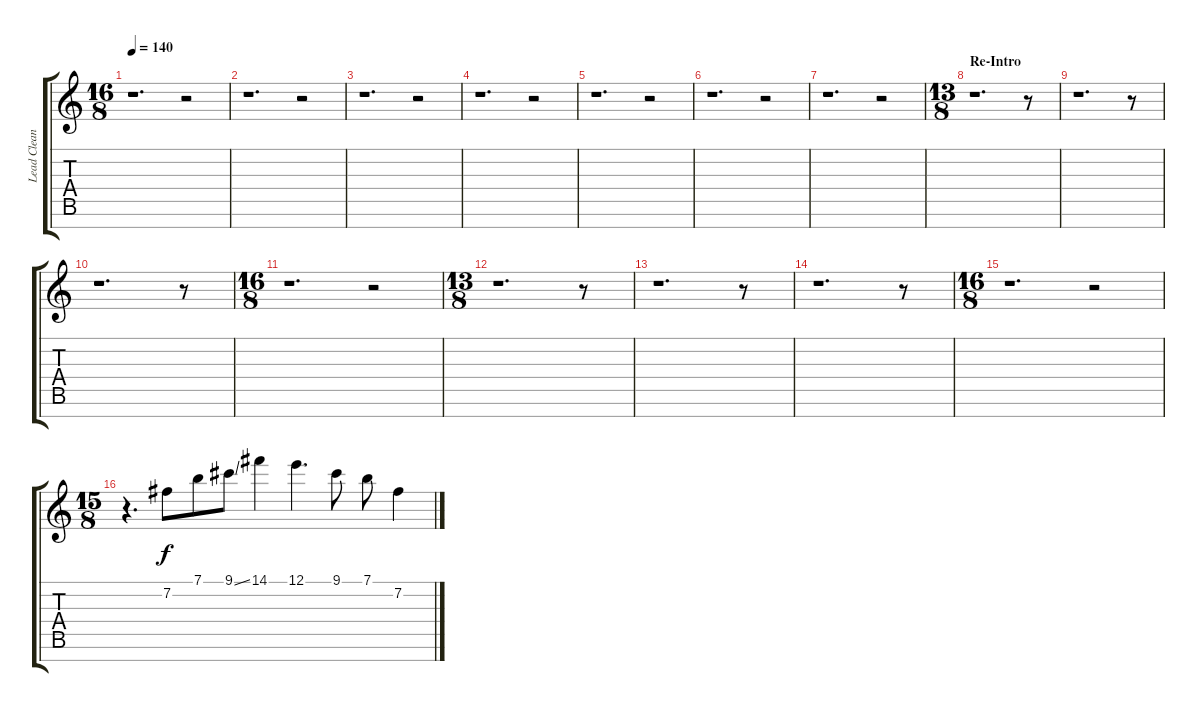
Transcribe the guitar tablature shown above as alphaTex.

\track ("Lead Clean" "Lead Clean") {instrument electricguitarjazz}
\staff {score tabs}
\tuning (E4 B3 G3 D3 A2 E2 B1) {hide}
\ts (16 8)
\tempo 140
\clef g2
\ks c
r.1{d dy f} r.2 |
r.1{d} r.2 |
r.1{d} r.2 |
r.1{d} r.2 |
r.1{d} r.2 |
r.1{d} r.2 |
r.1{d} r.2 |
\ts (13 8)
\section ("" "Re-Intro")
r.1{d} r.8 |
r.1{d} r.8 |
r.1{d} r.8 |
\ts (16 8)
r.1{d} r.2 |
\ts (13 8)
r.1{d} r.8 |
r.1{d} r.8 |
r.1{d} r.8 |
\ts (16 8)
r.1{d} r.2 |
\ts (15 8)
r.4{d} 7.2.8 7.1.8 9.1{ss}.8 14.1.4 12.1.4{d} 9.1.8 7.1.8 7.2.4
